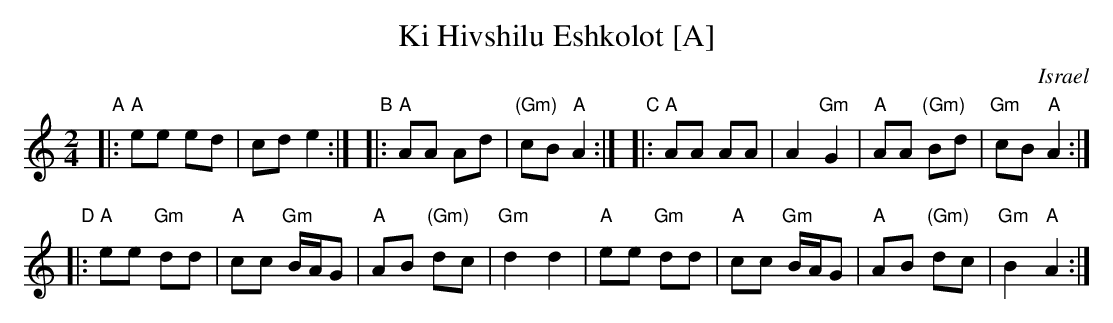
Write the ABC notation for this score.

X:1
T: Ki Hivshilu Eshkolot [A]
O: Israel
M: 2/4
L: 1/8
K: _B^c	% A freygish
"A"|: "A"ee ed | cd e2 :|\
"B"|: "A"AA Ad | "(Gm)"cB "A"A2 :|\
"C"|: "A"AA AA | A2 "Gm"G2 | "A"AA "(Gm)"Bd | "Gm"cB "A"A2 :|
"D"|: "A"ee "Gm"dd | "A"cc "Gm"B/A/G | "A"AB "(Gm)"dc | "Gm"d2 d2 \
   |  "A"ee "Gm"dd | "A"cc "Gm"B/A/G | "A"AB "(Gm)"dc | "Gm"B2 "A"A2 :|
